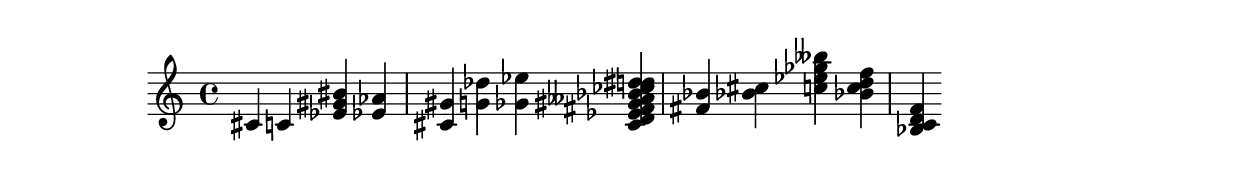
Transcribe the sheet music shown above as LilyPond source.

\version "1.7.6"
\header {
    texidoc ="Accidentals are placed as closely as possible.
Accidentals in corresponding octaves are aligned.
The top accidental should be nearest to the chord. The
flats in a sixth shoudl be staggered.  "
}


\score { \notes \context Voice \relative c' {
    cis4
    c4
 \transpose c c' {    
  <<bis es gis>>4
  <<es! as!>>
  <<gis! cis!>>
  <<g! des'>>
  <<ges! es'!>>
}    
    <<cis d es fis gis ases bes ces d dis >>4
    <<bes'! fis!>>     
    <<bes! cis!>>
    <<c! es ges beses>>
    <<bes! c d f >>    
    <<bes,! c d f >>
}
\paper { linewidth = -1. }
     }
%% new-chords-done %%